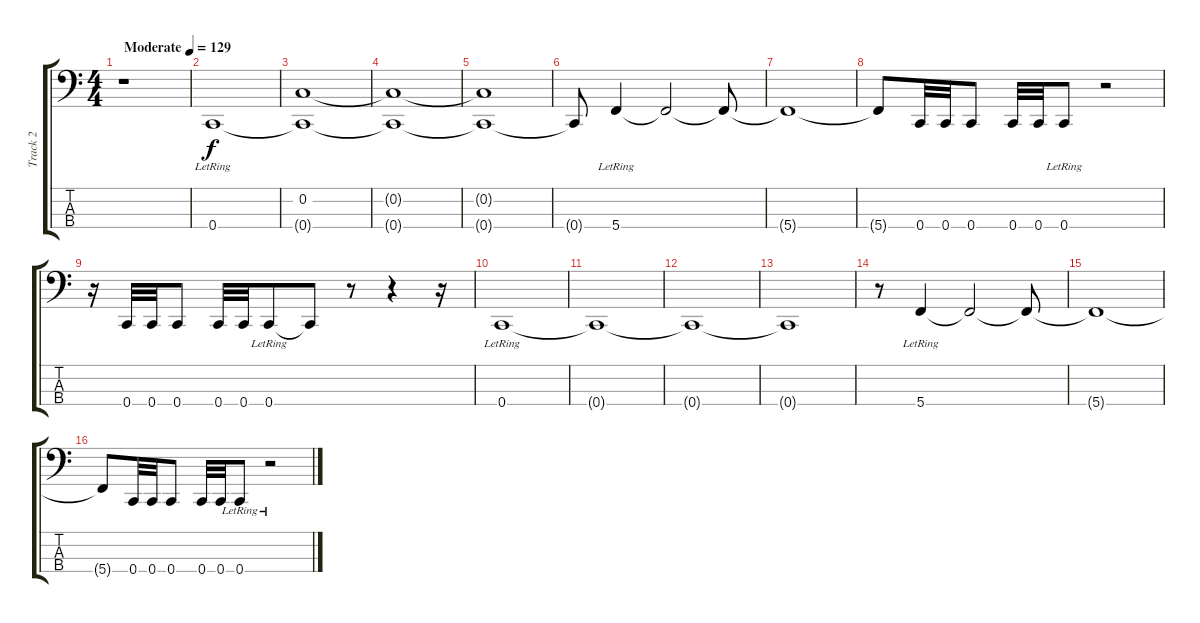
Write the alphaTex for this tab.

\track ("Track 2" "Track 2") {instrument electricbassfinger}
\staff {score tabs}
\tuning (F2 C2 G1 C1) {hide}
\ts (4 4)
\tempo (129 "Moderate")
\clef f4
\ks c
r.1{dy f instrument electricbassfinger} |
0.4{lr}.1 |
(0.2 0.4{t}).1 |
(0.2{t} 0.4{t}).1 |
(0.2{t} 0.4{t}).1 |
0.4{t}.8 5.4{lr}.4 5.4{t}.2 5.4{t}.8 |
5.4{t}.1 |
5.4{t}.8 0.4.32 0.4.32 0.4.8 0.4.32 0.4.32 0.4{lr}.8 r.2 |
r.16 0.4.32 0.4.32 0.4.8 0.4.32 0.4.32 0.4{lr}.8 0.4{t}.8 r.8 r.4 r.16 |
0.4{lr}.1 |
0.4{t}.1 |
0.4{t}.1 |
0.4{t}.1 |
r.8 5.4{lr}.4 5.4{t}.2 5.4{t}.8 |
5.4{t}.1 |
5.4{t}.8 0.4.32 0.4.32 0.4.8 0.4.32 0.4.32 0.4{lr}.8 r.2
